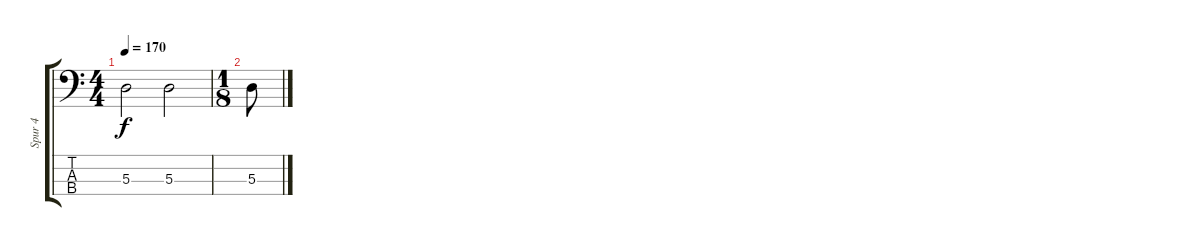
\track ("Spur 4" "Spur 4") {instrument electricbassfinger}
\staff {score tabs}
\tuning (G2 D2 A1 E1) {hide}
\ts (4 4)
\tempo 170
\clef f4
\ks c
5.3.2{dy f} 5.3.2 |
\ts (1 8)
5.3.8
